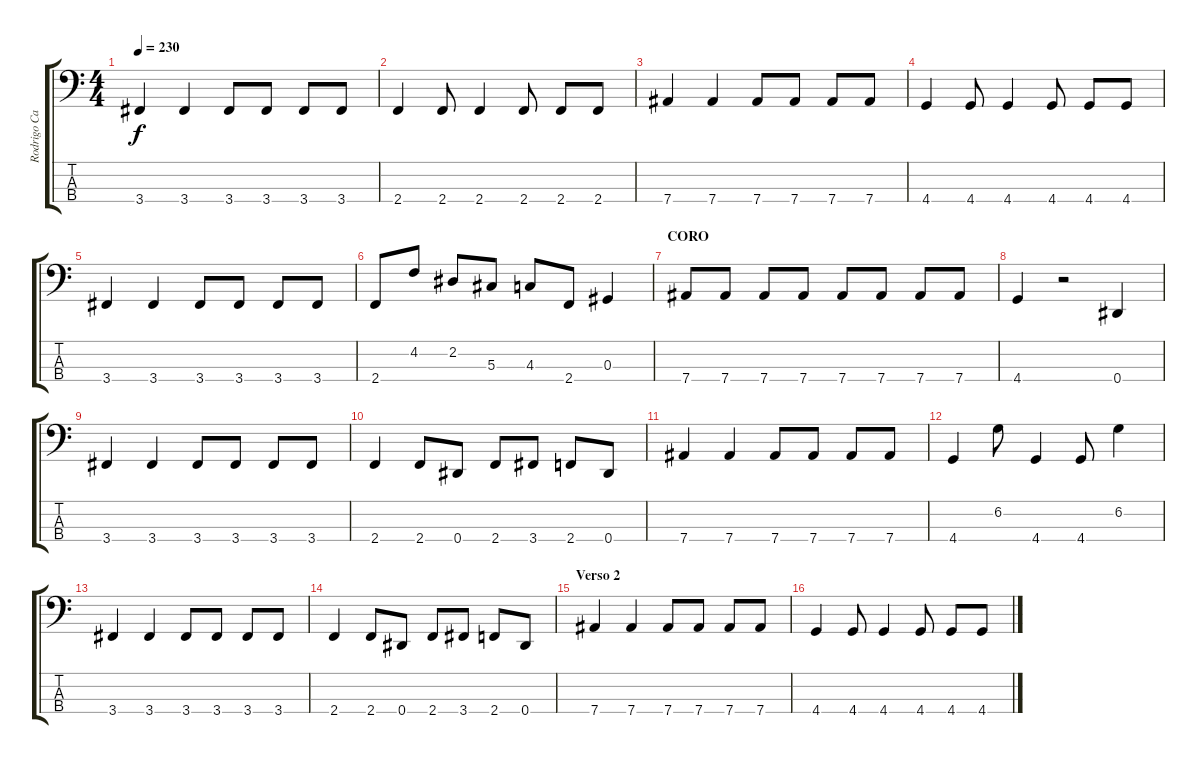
\track ("Rodrigo Carbajal" "Rodrigo Ca") {instrument electricbassfinger}
\staff {score tabs}
\tuning (Gb2 Db2 Ab1 Eb1) {hide}
\ts (4 4)
\tempo 230
\clef f4
\ks c
3.4.4{dy f} 3.4.4 3.4.8 3.4.8 3.4.8 3.4.8 |
2.4.4 2.4.8 2.4.4 2.4.8 2.4.8 2.4.8 |
7.4.4 7.4.4 7.4.8 7.4.8 7.4.8 7.4.8 |
4.4.4 4.4.8 4.4.4 4.4.8 4.4.8 4.4.8 |
3.4.4 3.4.4 3.4.8 3.4.8 3.4.8 3.4.8 |
2.4.8 4.2.8 2.2.8 5.3.8 4.3.8 2.4.8 0.3.4 |
\section ("" "CORO")
7.4.8 7.4.8 7.4.8 7.4.8 7.4.8 7.4.8 7.4.8 7.4.8 |
4.4.4 r.2 0.4.4 |
3.4.4 3.4.4 3.4.8 3.4.8 3.4.8 3.4.8 |
2.4.4 2.4.8 0.4.8 2.4.8 3.4.8 2.4.8 0.4.8 |
7.4.4 7.4.4 7.4.8 7.4.8 7.4.8 7.4.8 |
4.4.4 6.2.8 4.4.4 4.4.8 6.2.4 |
3.4.4 3.4.4 3.4.8 3.4.8 3.4.8 3.4.8 |
2.4.4 2.4.8 0.4.8 2.4.8 3.4.8 2.4.8 0.4.8 |
\section ("" "Verso 2")
7.4.4 7.4.4 7.4.8 7.4.8 7.4.8 7.4.8 |
4.4.4 4.4.8 4.4.4 4.4.8 4.4.8 4.4.8
